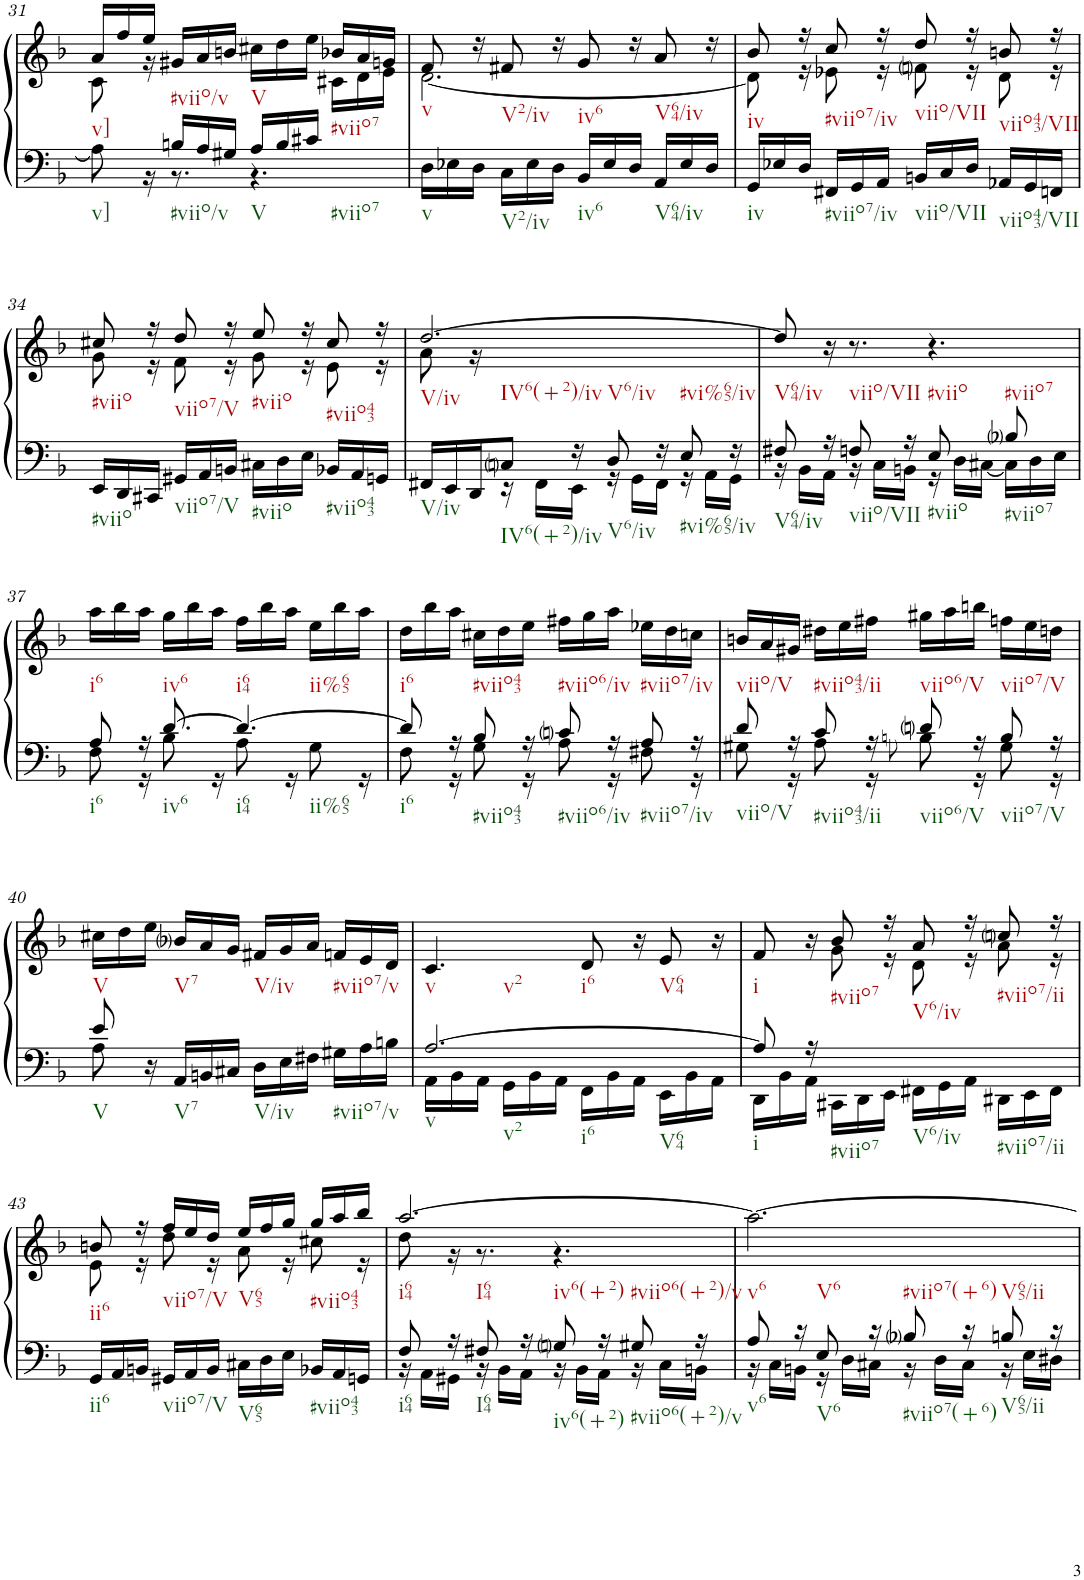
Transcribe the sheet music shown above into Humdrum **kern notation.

**kern	**kern
*part1	*part1
*staff2	*staff1
*I"Midi_2	*
!!LO:PB:g=z
*clefF4	*clefG2
*k[b-]	*k[b-]
*F:	*F:
*M12/16	*M12/16
=31	=31
*^	*^
8.ryy	8A\]	16a/LL	8c\
.	.	16ff/	.
.	16r	16ee/JJ	16r
16Bn/LL	8.r	16g#X/LL	8.ryy
16A/	.	16a/	.
16G#X/JJ	.	16bn/JJ	.
16A/LL	4.r	16cc#X\LL	8.ryy
16B/	.	16dd\	.
16c#X/JJ	.	16ee\JJ	.
8.ryy	.	16b-X/LL	16c#X\LL
.	.	16a/	16d\
.	.	16gn/JJ	16e\JJ
=32	=32	=32	=32
4.ryy	16D\LL	8f/	[2.d\
.	16E-X\	.	.
.	16D\JJ	16r	.
.	16C\LL	8f#X/	.
.	16E-\	.	.
.	16D\JJ	16r	.
16BB-/LL	4.ryy	8g/	.
16E-/	.	.	.
16D/JJ	.	16r	.
16AA/LL	.	8a/	.
16E-/	.	.	.
16D/JJ	.	16r	.
=33	=33	=33	=33
16GG/LL	2.ryy	8b-/	8d\]
16E-X/	.	.	.
16D/JJ	.	16r	16r
16FF#X/LL	.	8cc/	8e-X\
16GG/	.	.	.
16AA/JJ	.	16r	16r
16BBn/LL	.	8dd/	8fni\
16C/	.	.	.
16D/JJ	.	16r	16r
16AA-X/LL	.	8bn/	8d\
16GG/	.	.	.
16FFn/JJ	.	16r	16r
!!LO:LB:g=z	!!
=34	=34	=34	=34
16EE/LL	2.ryy	8cc#X/	8g\
16DD/	.	.	.
16CC#X/JJ	.	16r	16r
16GG#X/LL	.	8dd/	8f\
16AA/	.	.	.
16BBn/JJ	.	16r	16r
16C#X\LL	.	8ee/	8g\
16D\	.	.	.
16E\JJ	.	16r	16r
16BB-X/LL	.	8cc#/	8e\
16AA/	.	.	.
16GGn/JJ	.	16r	16r
=35	=35	=35	=35
16FF#X/LL	8.ryy	[2.dd/	8a\
16EE/	.	.	.
16DD/J	.	.	16r
8Cni/J	16r	.	8.ryy
.	16FF#\LL	.	.
16r	16EE\JJ	.	.
8D/	16r	.	4.ryy
.	16GG\LL	.	.
16r	16FF#\JJ	.	.
8E/	16r	.	.
.	16AA\LL	.	.
16r	16GG\JJ	.	.
=36	=36	=36	=36
8F#X/	16r	8dd/]	2.ryy
.	16BB-\LL	.	.
16r	16AA\JJ	16r	.
8Fn/	16r	8.r	.
.	16C\LL	.	.
16r	16BBn\JJ	.	.
8E/	16r	4.r	.
.	16D\LL	.	.
16ryy	[16C#X\JJ	.	.
8B-i/	16C#\LL]	.	.
.	16D\	.	.
16ryy	16E\JJ	.	.
*	*	*v	*v
!!LO:LB:g=z
=37	=37	=37
8A/	8F\	16aa\LL
.	.	16bb-\
16r	16r	16aa\JJ
[8.d/	8B-\	16gg\LL
.	.	16bb-\
.	16r	16aa\JJ
4.d/_	8A\	16ff\LL
.	.	16bb-\
.	16r	16aa\JJ
.	8G\	16ee\LL
.	.	16bb-\
.	16r	16aa\JJ
=38	=38	=38
8d/]	8F\	16dd\LL
.	.	16bb-\
16r	16r	16aa\JJ
8B-/	8G\	16cc#X\LL
.	.	16dd\
16r	16r	16ee\JJ
8cni/	8A\	16ff#X\LL
.	.	16gg\
16r	16r	16aa\JJ
8A/	8F#X\	16ee-X\LL
.	.	16dd\
16r	16r	16ccn\JJ
=39	=39	=39
8d/	8G#X\	16bn/LL
.	.	16a/
16r	16r	16g#X/JJ
8c/	8A\	16dd#X\LL
.	.	16ee\
16r	16r	16ff#X\JJ
.	8qBn\	.
8dni/	8B\	16gg#X\LL
.	.	16aa\
16r	16r	16bbn\JJ
8B/	8G#\	16ffn\LL
.	.	16ee\
16r	16r	16ddn\JJ
!!LO:LB:g=z
=40	=40	=40
*	*	*^
8e/	8A\	16cc#X\LL	2.ryy
.	.	16dd\	.
16r	2ryy	16ee\JJ	.
16AA/LL	.	16b-i/LL	.
16BBn/	.	16a/	.
16C#X/JJ	.	16g/JJ	.
16D\LL	.	16f#X/LL	.
16E\	.	16g/	.
16F#X\JJ	.	16a/JJ	.
16G#X\LL	.	16fn/LL	.
16A\	8ryy	16e/	.
16Bn\JJ	.	16d/JJ	.
=41	=41	=41	=41
[2.A/	16AA\LL	4.c/	2.ryy
.	16BB-\	.	.
.	16AA\JJ	.	.
.	16GG\LL	.	.
.	16BB-\	.	.
.	16AA\JJ	.	.
.	16FF\LL	8d/	.
.	16BB-\	.	.
.	16AA\JJ	16r	.
.	16EE\LL	8e/	.
.	16BB-\	.	.
.	16AA\JJ	16r	.
=42	=42	=42	=42
8A/]	16DD\LL	8f/	8.ryy
.	16BB-\	.	.
16r	16AA\JJ	16r	.
8.ryy	16CC#X\LL	8b-/	8g\
.	16DD\	.	.
.	16EE\JJ	16r	16r
4.ryy	16FF#X\LL	8a/	8d\
.	16GG\	.	.
.	16AA\JJ	16r	16r
.	16DD#X\LL	8ccni/	8a\
.	16EE\	.	.
.	16FF#\JJ	16r	16r
!!LO:LB:g=z	!!
=43	=43	=43	=43
16GG/LL	2.ryy	8bn/	8e\
16AA/	.	.	.
16BBn/JJ	.	16r	16r
16GG#X/LL	.	16ff/LL	8dd\
16AA/	.	16ee/	.
16BB/JJ	.	16dd/JJ	16r
16C#X\LL	.	16ee/LL	8a\
16D\	.	16ff/	.
16E\JJ	.	16gg/JJ	16r
16BB-X/LL	.	16gg/LL	8cc#X\
16AA/	.	16aa/	.
16GGn/JJ	.	16bb-/JJ	16r
=44	=44	=44	=44
8F/	16r	[2.aa/	8dd\
.	16AA\LL	.	.
16r	16GG#X\JJ	.	16r
8F#X/	16r	.	8.r
.	16BB-\LL	.	.
16r	16AA\JJ	.	.
8Gni/	16r	.	4.r
.	16BB-\LL	.	.
16r	16AA\JJ	.	.
8G#X/	16r	.	.
.	16C\LL	.	.
16r	16BBn\JJ	.	.
=45	=45	=45	=45
8A/	16r	2.aa\_	2.ryy
.	16C\LL	.	.
16r	16BBn\JJ	.	.
8E/	16r	.	.
.	16D\LL	.	.
16r	16C#X\JJ	.	.
8B-i/	16r	.	.
.	16D\LL	.	.
16r	16C#\JJ	.	.
8Bn/	16r	.	.
.	16E\LL	.	.
16r	16D#X\JJ	.	.
*v	*v	*	*
*	*v	*v
=	=
*-	*-
